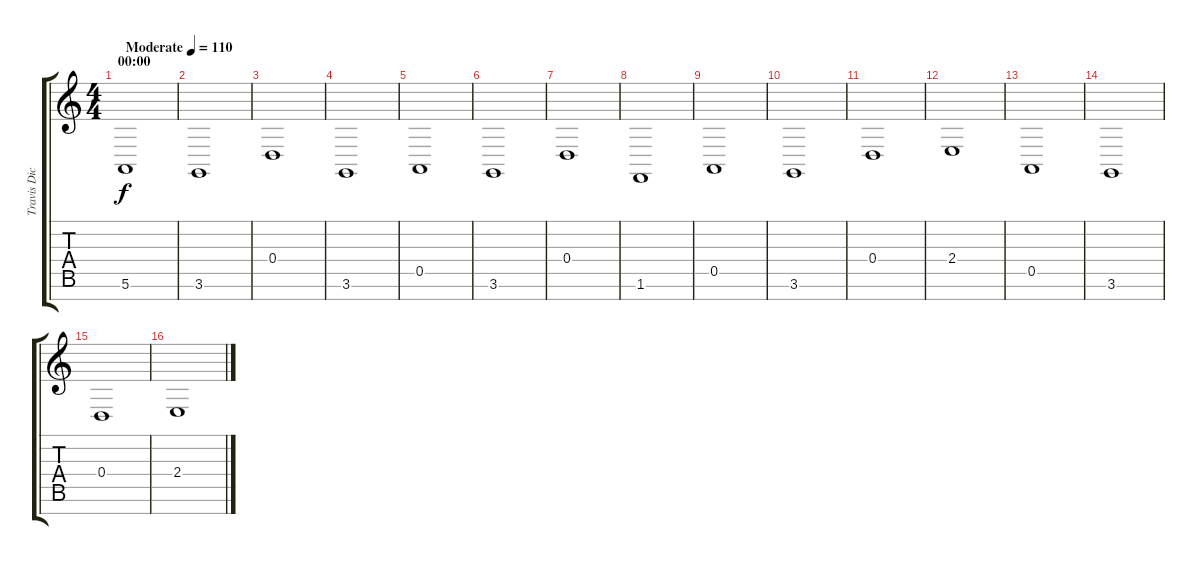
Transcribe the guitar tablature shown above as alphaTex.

\track ("Travis Dickerson 2" "Travis Dic") {instrument electricpiano1}
\staff {score tabs}
\tuning (E4 B3 G3 D3 A2 E2 B1) {hide}
\ts (4 4)
\section ("" "00:00")
\tempo (110 "Moderate")
\clef g2
\ks c
5.6.1{dy f instrument electricpiano1} |
3.6.1 |
0.4.1 |
3.6.1 |
0.5.1 |
3.6.1 |
0.4.1 |
1.6.1 |
0.5.1 |
3.6.1 |
0.4.1 |
2.4.1 |
0.5.1 |
3.6.1 |
0.4.1 |
2.4.1
